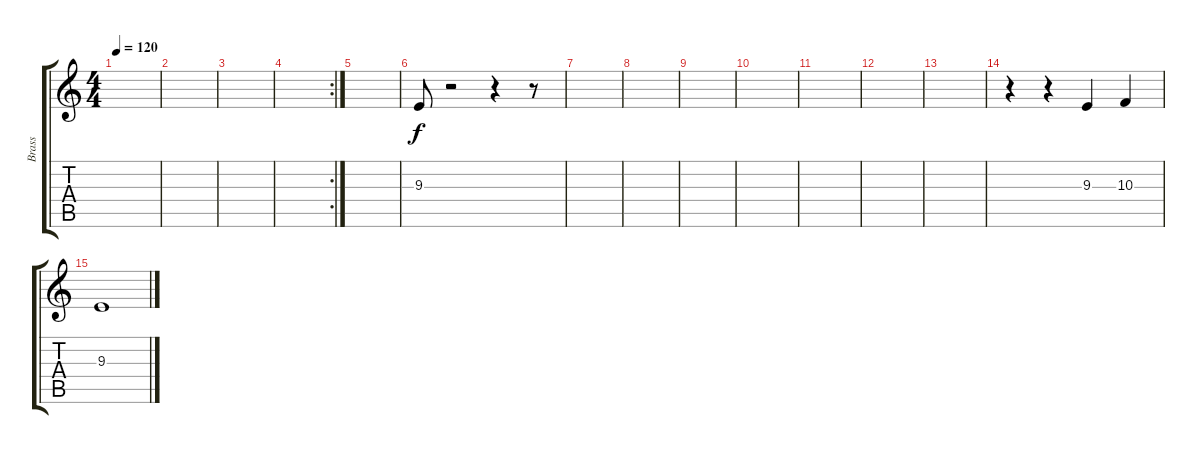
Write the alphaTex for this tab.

\track ("Brass" "Brass") {instrument brasssection}
\staff {score tabs}
\tuning (E4 B3 G3 D3 A2 E2) {hide}
\ts (4 4)
\tempo 120
\clef g2
\ks c
|
|
|
\rc 2
|
|
9.3.8 r.2 r.4 r.8 |
|
|
|
|
|
|
|
r.4 r.4 9.3.4 10.3.4 |
9.3.1
